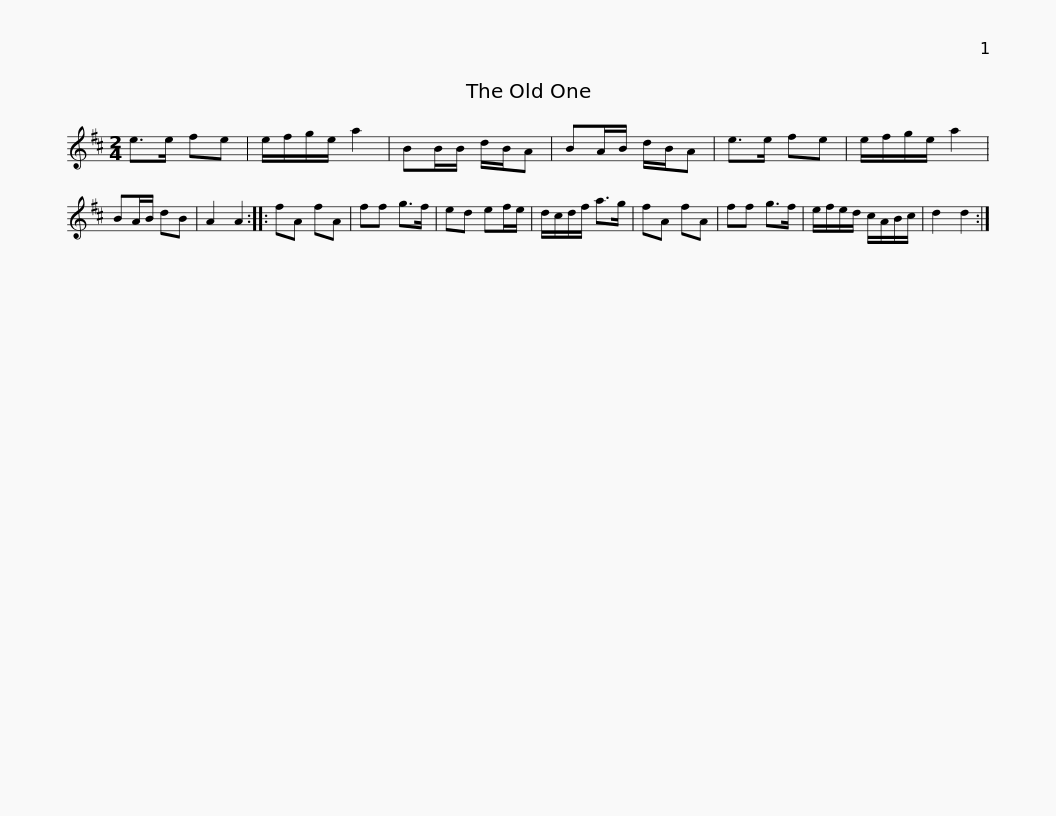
X:1
L:1/8
M:2/4
I:linebreak $
K:D
V:1 treble
V:1
 e>e fe | e/f/g/e/ a2 | BB/B/ d/B/A | BA/B/ d/B/A | e>e fe | %5
 e/f/g/e/ a2 | BA/B/ dB | A2 A2 :: fA fA |$ ff g>f | %10
 ed ef/e/ | d/c/d/f/ a>g | fA fA | ff g>f | e/f/e/d/ c/A/B/c/ | %15
 d2 d2 :| %16
